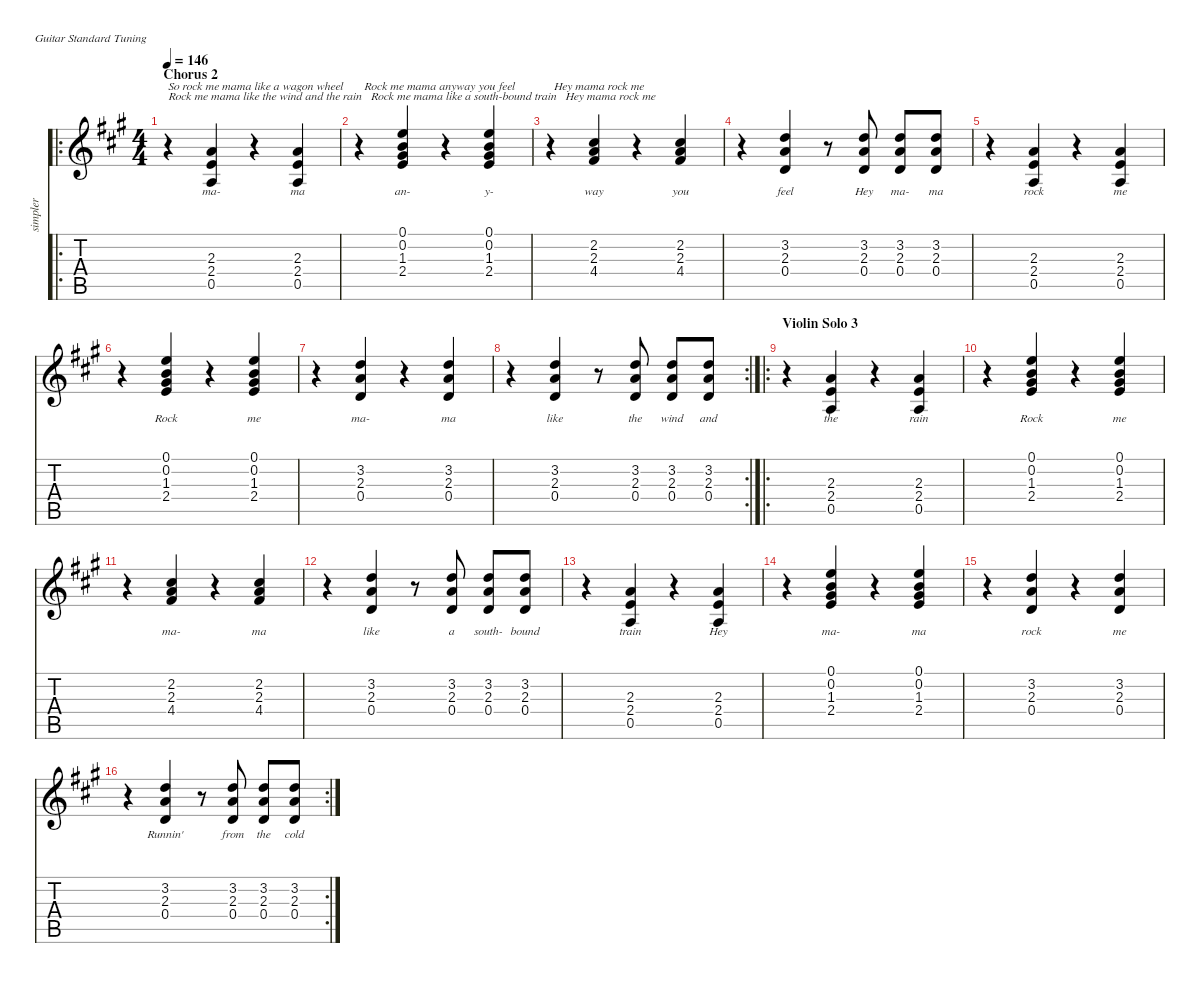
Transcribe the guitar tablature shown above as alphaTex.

\defaultSystemsLayout 4
\hideDynamics
\bracketExtendMode nobrackets
\otherSystemsTrackNameOrientation horizontal
\track ("Guitar - simpler" "simpler") {defaultSystemsLayout 8 mute instrument acousticguitarsteel}
\staff {score tabs}
\tuning (E4 B3 G3 D3 A2 E2)
\ro
\ts (4 4)
\section ("" "Chorus 2")
\tempo 146
\clef g2
\ks a
r.4{txt "So rock me mama like a wagon wheel       Rock me mama anyway you feel             Hey mama rock me\nRock me mama like the wind and the rain   Rock me mama like a south-bound train   Hey mama rock me" dy f} (2.3{acc forcenatural} 2.4{acc forcenatural} 0.5{acc forcenatural}).4{lyrics (0 "ma-") lyrics (1 "") lyrics (2 "") lyrics (3 "") lyrics (4 "")} r.4 (2.3{acc forcenatural} 2.4{acc forcenatural} 0.5{acc forcenatural}).4{lyrics (0 "ma") lyrics (1 "") lyrics (2 "") lyrics (3 "") lyrics (4 "")} |
r.4 (0.1{acc forcenatural} 0.2{acc forcenatural} 1.3{acc #} 2.4{acc forcenatural}).4{lyrics (0 "an-") lyrics (1 "") lyrics (2 "") lyrics (3 "") lyrics (4 "")} r.4 (0.1{acc forcenatural} 0.2{acc forcenatural} 1.3{acc #} 2.4{acc forcenatural}).4{lyrics (0 "y-") lyrics (1 "") lyrics (2 "") lyrics (3 "") lyrics (4 "")} |
r.4 (2.3{acc forcenatural} 4.4{acc #} 2.2{acc #}).4{lyrics (0 "way") lyrics (1 "") lyrics (2 "") lyrics (3 "") lyrics (4 "")} r.4 (2.3{acc forcenatural} 4.4{acc #} 2.2{acc #}).4{lyrics (0 "you") lyrics (1 "") lyrics (2 "") lyrics (3 "") lyrics (4 "")} |
r.4 (3.2{acc forcenatural} 2.3{acc forcenatural} 0.4{acc forcenatural}).4{lyrics (0 "feel") lyrics (1 "") lyrics (2 "") lyrics (3 "") lyrics (4 "")} r.8 (3.2{acc forcenatural} 2.3{acc forcenatural} 0.4{acc forcenatural}).8{lyrics (0 "Hey") lyrics (1 "") lyrics (2 "") lyrics (3 "") lyrics (4 "")} (3.2{acc forcenatural} 2.3{acc forcenatural} 0.4{acc forcenatural}).8{lyrics (0 "ma-") lyrics (1 "") lyrics (2 "") lyrics (3 "") lyrics (4 "")} (3.2{acc forcenatural} 2.3{acc forcenatural} 0.4{acc forcenatural}).8{lyrics (0 "ma") lyrics (1 "") lyrics (2 "") lyrics (3 "") lyrics (4 "")} |
r.4 (2.3{acc forcenatural} 2.4{acc forcenatural} 0.5{acc forcenatural}).4{lyrics (0 "rock") lyrics (1 "") lyrics (2 "") lyrics (3 "") lyrics (4 "")} r.4 (2.3{acc forcenatural} 2.4{acc forcenatural} 0.5{acc forcenatural}).4{lyrics (0 "me") lyrics (1 "") lyrics (2 "") lyrics (3 "") lyrics (4 "")} |
r.4 (0.1{acc forcenatural} 0.2{acc forcenatural} 1.3{acc #} 2.4{acc forcenatural}).4{lyrics (0 "Rock") lyrics (1 "") lyrics (2 "") lyrics (3 "") lyrics (4 "")} r.4 (0.1{acc forcenatural} 0.2{acc forcenatural} 1.3{acc #} 2.4{acc forcenatural}).4{lyrics (0 "me") lyrics (1 "") lyrics (2 "") lyrics (3 "") lyrics (4 "")} |
r.4 (3.2{acc forcenatural} 2.3{acc forcenatural} 0.4{acc forcenatural}).4{lyrics (0 "ma-") lyrics (1 "") lyrics (2 "") lyrics (3 "") lyrics (4 "")} r.4 (3.2{acc forcenatural} 2.3{acc forcenatural} 0.4{acc forcenatural}).4{lyrics (0 "ma") lyrics (1 "") lyrics (2 "") lyrics (3 "") lyrics (4 "")} |
\rc 2
r.4 (3.2{acc forcenatural} 2.3{acc forcenatural} 0.4{acc forcenatural}).4{lyrics (0 "like") lyrics (1 "") lyrics (2 "") lyrics (3 "") lyrics (4 "")} r.8 (3.2{acc forcenatural} 2.3{acc forcenatural} 0.4{acc forcenatural}).8{lyrics (0 "the") lyrics (1 "") lyrics (2 "") lyrics (3 "") lyrics (4 "")} (3.2{acc forcenatural} 2.3{acc forcenatural} 0.4{acc forcenatural}).8{lyrics (0 "wind") lyrics (1 "") lyrics (2 "") lyrics (3 "") lyrics (4 "")} (3.2{acc forcenatural} 2.3{acc forcenatural} 0.4{acc forcenatural}).8{lyrics (0 "and") lyrics (1 "") lyrics (2 "") lyrics (3 "") lyrics (4 "")} |
\ro
\section ("" "Violin Solo 3")
r.4 (2.3{acc forcenatural} 2.4{acc forcenatural} 0.5{acc forcenatural}).4{lyrics (0 "the") lyrics (1 "") lyrics (2 "") lyrics (3 "") lyrics (4 "")} r.4 (2.3{acc forcenatural} 2.4{acc forcenatural} 0.5{acc forcenatural}).4{lyrics (0 "rain") lyrics (1 "") lyrics (2 "") lyrics (3 "") lyrics (4 "")} |
r.4 (0.1{acc forcenatural} 0.2{acc forcenatural} 1.3{acc #} 2.4{acc forcenatural}).4{lyrics (0 "Rock") lyrics (1 "") lyrics (2 "") lyrics (3 "") lyrics (4 "")} r.4 (0.1{acc forcenatural} 0.2{acc forcenatural} 1.3{acc #} 2.4{acc forcenatural}).4{lyrics (0 "me") lyrics (1 "") lyrics (2 "") lyrics (3 "") lyrics (4 "")} |
r.4 (2.3{acc forcenatural} 4.4{acc #} 2.2{acc #}).4{lyrics (0 "ma-") lyrics (1 "") lyrics (2 "") lyrics (3 "") lyrics (4 "")} r.4 (2.3{acc forcenatural} 4.4{acc #} 2.2{acc #}).4{lyrics (0 "ma") lyrics (1 "") lyrics (2 "") lyrics (3 "") lyrics (4 "")} |
r.4 (3.2{acc forcenatural} 2.3{acc forcenatural} 0.4{acc forcenatural}).4{lyrics (0 "like") lyrics (1 "") lyrics (2 "") lyrics (3 "") lyrics (4 "")} r.8 (3.2{acc forcenatural} 2.3{acc forcenatural} 0.4{acc forcenatural}).8{lyrics (0 "a") lyrics (1 "") lyrics (2 "") lyrics (3 "") lyrics (4 "")} (3.2{acc forcenatural} 2.3{acc forcenatural} 0.4{acc forcenatural}).8{lyrics (0 "south-") lyrics (1 "") lyrics (2 "") lyrics (3 "") lyrics (4 "")} (3.2{acc forcenatural} 2.3{acc forcenatural} 0.4{acc forcenatural}).8{lyrics (0 "bound") lyrics (1 "") lyrics (2 "") lyrics (3 "") lyrics (4 "")} |
r.4 (2.3{acc forcenatural} 2.4{acc forcenatural} 0.5{acc forcenatural}).4{lyrics (0 "train") lyrics (1 "") lyrics (2 "") lyrics (3 "") lyrics (4 "")} r.4 (2.3{acc forcenatural} 2.4{acc forcenatural} 0.5{acc forcenatural}).4{lyrics (0 "Hey") lyrics (1 "") lyrics (2 "") lyrics (3 "") lyrics (4 "")} |
r.4 (0.1{acc forcenatural} 0.2{acc forcenatural} 1.3{acc #} 2.4{acc forcenatural}).4{lyrics (0 "ma-") lyrics (1 "") lyrics (2 "") lyrics (3 "") lyrics (4 "")} r.4 (0.1{acc forcenatural} 0.2{acc forcenatural} 1.3{acc #} 2.4{acc forcenatural}).4{lyrics (0 "ma") lyrics (1 "") lyrics (2 "") lyrics (3 "") lyrics (4 "")} |
r.4 (3.2{acc forcenatural} 2.3{acc forcenatural} 0.4{acc forcenatural}).4{lyrics (0 "rock") lyrics (1 "") lyrics (2 "") lyrics (3 "") lyrics (4 "")} r.4 (3.2{acc forcenatural} 2.3{acc forcenatural} 0.4{acc forcenatural}).4{lyrics (0 "me") lyrics (1 "") lyrics (2 "") lyrics (3 "") lyrics (4 "")} |
\rc 2
r.4 (3.2{acc forcenatural} 2.3{acc forcenatural} 0.4{acc forcenatural}).4{lyrics (0 "Runnin'") lyrics (1 "") lyrics (2 "") lyrics (3 "") lyrics (4 "")} r.8 (3.2{acc forcenatural} 2.3{acc forcenatural} 0.4{acc forcenatural}).8{lyrics (0 "from") lyrics (1 "") lyrics (2 "") lyrics (3 "") lyrics (4 "")} (3.2{acc forcenatural} 2.3{acc forcenatural} 0.4{acc forcenatural}).8{lyrics (0 "the") lyrics (1 "") lyrics (2 "") lyrics (3 "") lyrics (4 "")} (3.2{acc forcenatural} 2.3{acc forcenatural} 0.4{acc forcenatural}).8{lyrics (0 "cold") lyrics (1 "") lyrics (2 "") lyrics (3 "") lyrics (4 "")}
